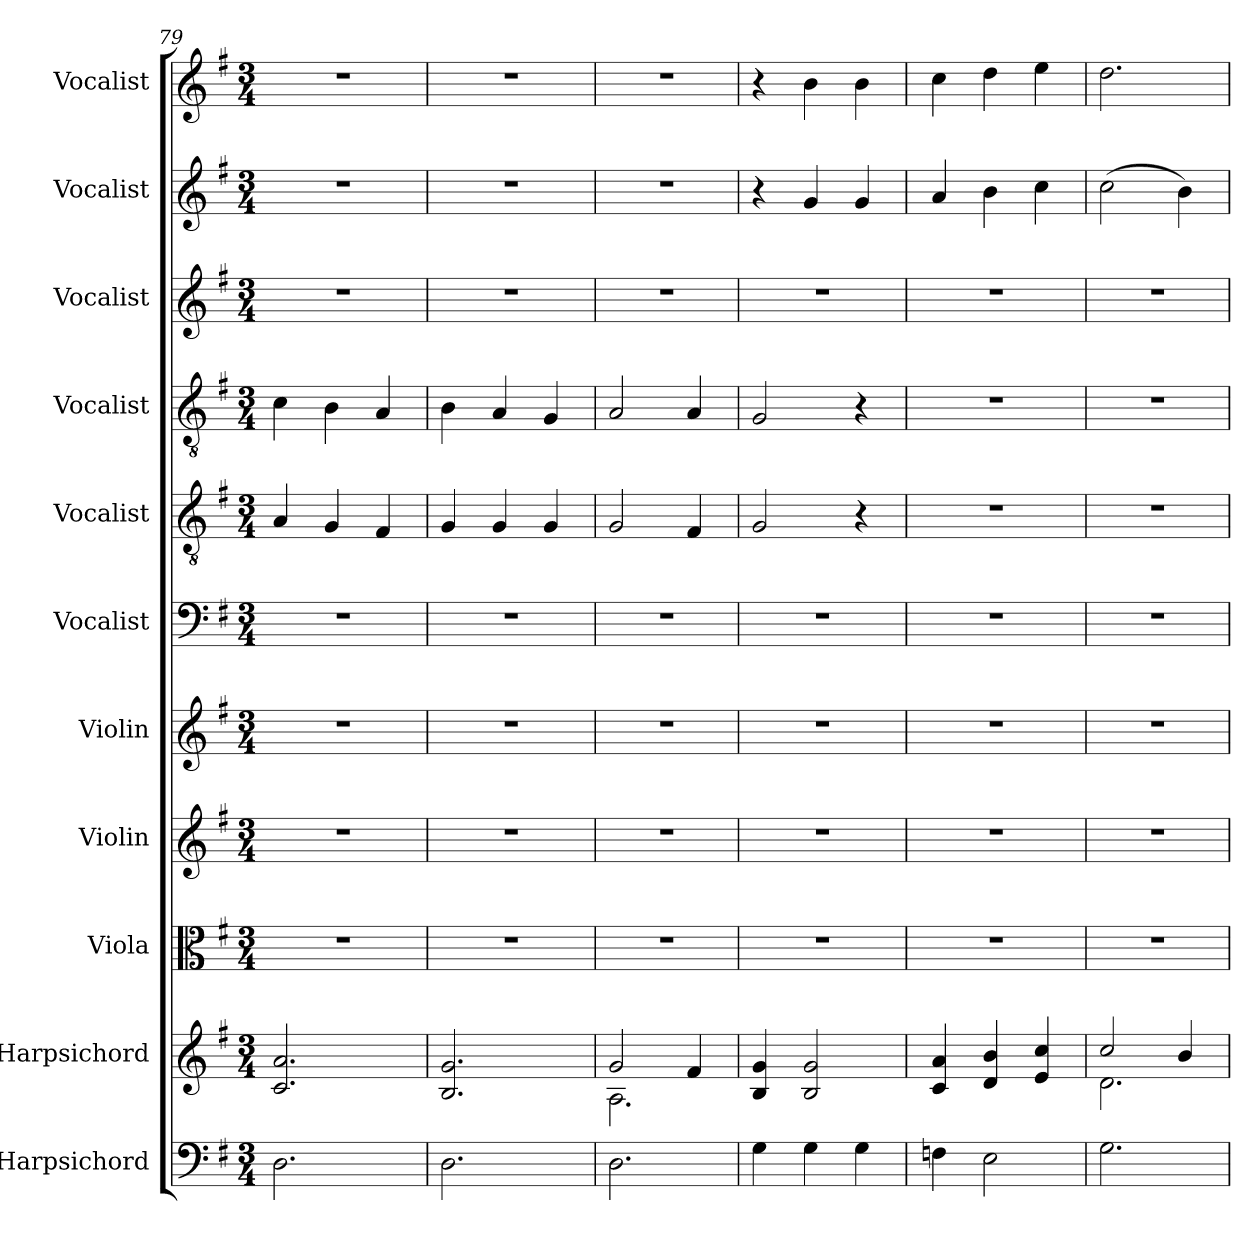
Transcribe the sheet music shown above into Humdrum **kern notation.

**kern	**kern	**kern	**kern	**kern	**kern	**kern	**kern	**kern	**kern	**kern
*part11	*part10	*part9	*part8	*part7	*part6	*part5	*part4	*part3	*part2	*part1
*staff11	*staff10	*staff9	*staff8	*staff7	*staff6	*staff5	*staff4	*staff3	*staff2	*staff1
*I"Harpsichord	*I"Harpsichord	*I"Viola	*I"Violin	*I"Violin	*I"Vocalist	*I"Vocalist	*I"Vocalist	*I"Vocalist	*I"Vocalist	*I"Vocalist
*I'Hpschd	*I'Hpschd	*I'Vla	*I'Vln	*I'Vln	*	*	*	*	*	*
*clefF4	*clefG2	*clefC3	*clefG2	*clefG2	*clefF4	*clefGv2	*clefGv2	*clefG2	*clefG2	*clefG2
*k[f#]	*k[f#]	*k[f#]	*k[f#]	*k[f#]	*k[f#]	*k[f#]	*k[f#]	*k[f#]	*k[f#]	*k[f#]
*M3/4	*M3/4	*M3/4	*M3/4	*M3/4	*M3/4	*M3/4	*M3/4	*M3/4	*M3/4	*M3/4
=79	=79	=79	=79	=79	=79	=79	=79	=79	=79	=79
2.D\	2.c/ 2.a/	2.r	2.r	2.r	2.r	4A/	4c\	2.r	2.r	2.r
.	.	.	.	.	.	4G/	4B\	.	.	.
.	.	.	.	.	.	4F#/	4A/	.	.	.
=80	=80	=80	=80	=80	=80	=80	=80	=80	=80	=80
2.D\	2.B/ 2.g/	2.r	2.r	2.r	2.r	4G/	4B\	2.r	2.r	2.r
.	.	.	.	.	.	4G/	4A/	.	.	.
.	.	.	.	.	.	4G/	4G/	.	.	.
=81	=81	=81	=81	=81	=81	=81	=81	=81	=81	=81
*	*^	*	*	*	*	*	*	*	*	*
2.D\	2g/	2.A\	2.r	2.r	2.r	2.r	2G/	2A/	2.r	2.r	2.r
.	4f#/	.	.	.	.	.	4F#/	4A/	.	.	.
*	*v	*v	*	*	*	*	*	*	*	*	*
=82	=82	=82	=82	=82	=82	=82	=82	=82	=82	=82
4G\	4B/ 4g/	2.r	2.r	2.r	2.r	2G/	2G/	2.r	4r	4r
4G\	2B/ 2g/	.	.	.	.	.	.	.	4g/	4b\
4G\	.	.	.	.	.	4r	4r	.	4g/	4b\
=83	=83	=83	=83	=83	=83	=83	=83	=83	=83	=83
4Fn\	4c/ 4a/	2.r	2.r	2.r	2.r	2.r	2.r	2.r	4a/	4cc\
2E\	4d/ 4b/	.	.	.	.	.	.	.	4b\	4dd\
.	4e/ 4cc/	.	.	.	.	.	.	.	4cc\	4ee\
=84	=84	=84	=84	=84	=84	=84	=84	=84	=84	=84
*	*^	*	*	*	*	*	*	*	*	*
2.G\	2cc/	2.d\	2.r	2.r	2.r	2.r	2.r	2.r	2.r	(2cc\	2.dd\
.	4b/	.	.	.	.	.	.	.	.	4b\)	.
*	*v	*v	*	*	*	*	*	*	*	*	*
=	=	=	=	=	=	=	=	=	=	=
*-	*-	*-	*-	*-	*-	*-	*-	*-	*-	*-
